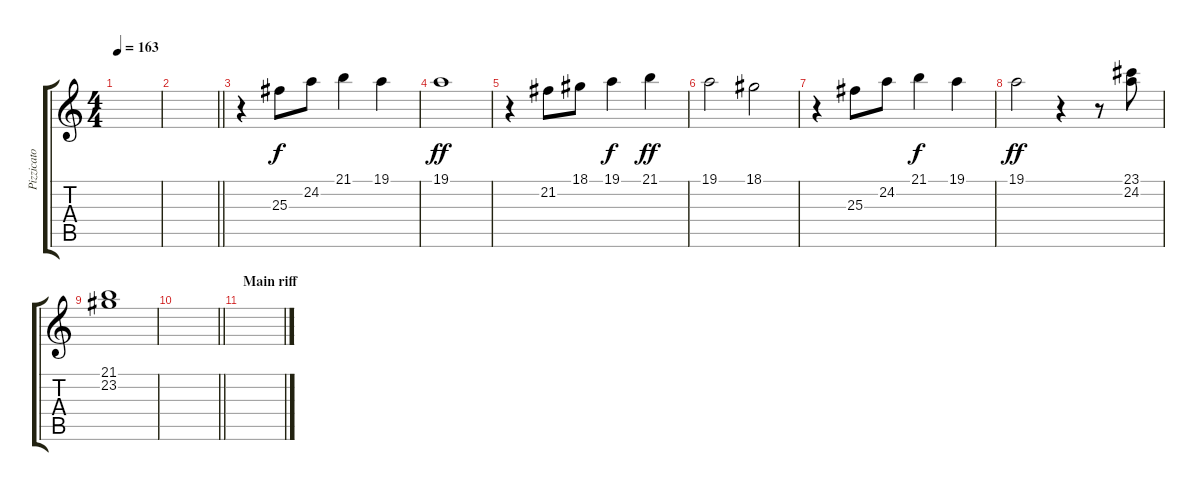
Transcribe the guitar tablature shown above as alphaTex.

\track ("Pizzicato" "Pizzicato") {instrument pizzicatostrings}
\staff {score tabs}
\tuning (D4 A3 F3 C3 G2 D2) {hide}
\ts (4 4)
\tempo 163
\clef g2
\ks c
|
\barLineRight lightlight
|
\section ("" "")
r.4{instrument brightacousticpiano} 25.3.8 24.2.8 21.1.4{dy f} 19.1.4 |
19.1.1{dy ff} |
r.4 21.2.8 18.1.8 19.1.4{dy f} 21.1.4{dy ff} |
19.1.2 18.1.2 |
r.4 25.3.8 24.2.8 21.1.4{dy f} 19.1.4 |
19.1.2{dy ff} r.4 r.8 (23.1 24.2).8 |
(21.1 23.2).1 |
\barLineRight lightlight
|
\section ("" "Main riff")
